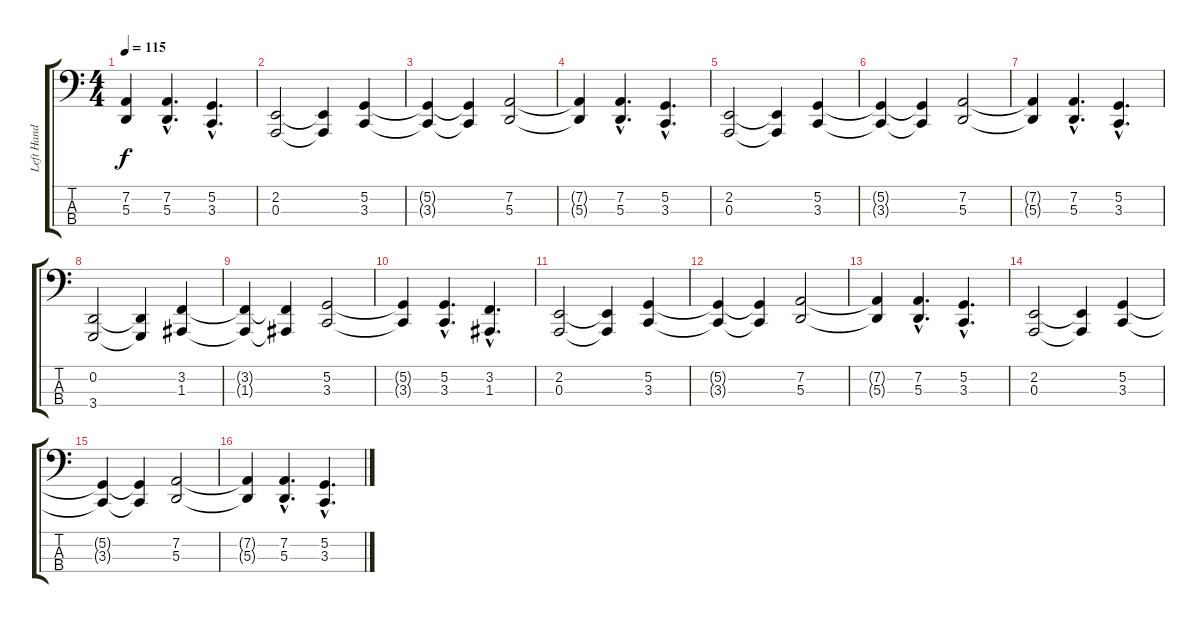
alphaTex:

\track ("Left Hand" "Left Hand") {instrument acousticgrandpiano}
\staff {score tabs}
\tuning (G2 D2 A1 E1) {hide}
\ts (4 4)
\tempo 115
\clef f4
\ks c
(7.2{t} 5.3{t}).4{dy f} (7.2{hac} 5.3{hac}).4{d} (5.2{hac} 3.3{hac}).4{d} |
(2.2 0.3).2 (2.2{t} 0.3{t}).4 (5.2 3.3).4 |
(5.2{t} 3.3{t}).4 (5.2{t} 3.3{t}).4 (7.2 5.3).2 |
(7.2{t} 5.3{t}).4 (7.2{hac} 5.3{hac}).4{d} (5.2{hac} 3.3{hac}).4{d} |
(2.2 0.3).2 (2.2{t} 0.3{t}).4 (5.2 3.3).4 |
(5.2{t} 3.3{t}).4 (5.2{t} 3.3{t}).4 (7.2 5.3).2 |
(7.2{t} 5.3{t}).4 (7.2{hac} 5.3{hac}).4{d} (5.2{hac} 3.3{hac}).4{d} |
(0.2 3.4).2 (0.2{t} 3.4{t}).4 (3.2 1.3).4 |
(3.2{t} 1.3{t}).4 (3.2{t} 1.3{t}).4 (5.2 3.3).2 |
(5.2{t} 3.3{t}).4 (5.2{hac} 3.3{hac}).4{d} (3.2{hac} 1.3{hac}).4{d} |
(2.2 0.3).2 (2.2{t} 0.3{t}).4 (5.2 3.3).4 |
(5.2{t} 3.3{t}).4 (5.2{t} 3.3{t}).4 (7.2 5.3).2 |
(7.2{t} 5.3{t}).4 (7.2{hac} 5.3{hac}).4{d} (5.2{hac} 3.3{hac}).4{d} |
(2.2 0.3).2 (2.2{t} 0.3{t}).4 (5.2 3.3).4 |
(5.2{t} 3.3{t}).4 (5.2{t} 3.3{t}).4 (7.2 5.3).2 |
(7.2{t} 5.3{t}).4 (7.2{hac} 5.3{hac}).4{d} (5.2{hac} 3.3{hac}).4{d}
